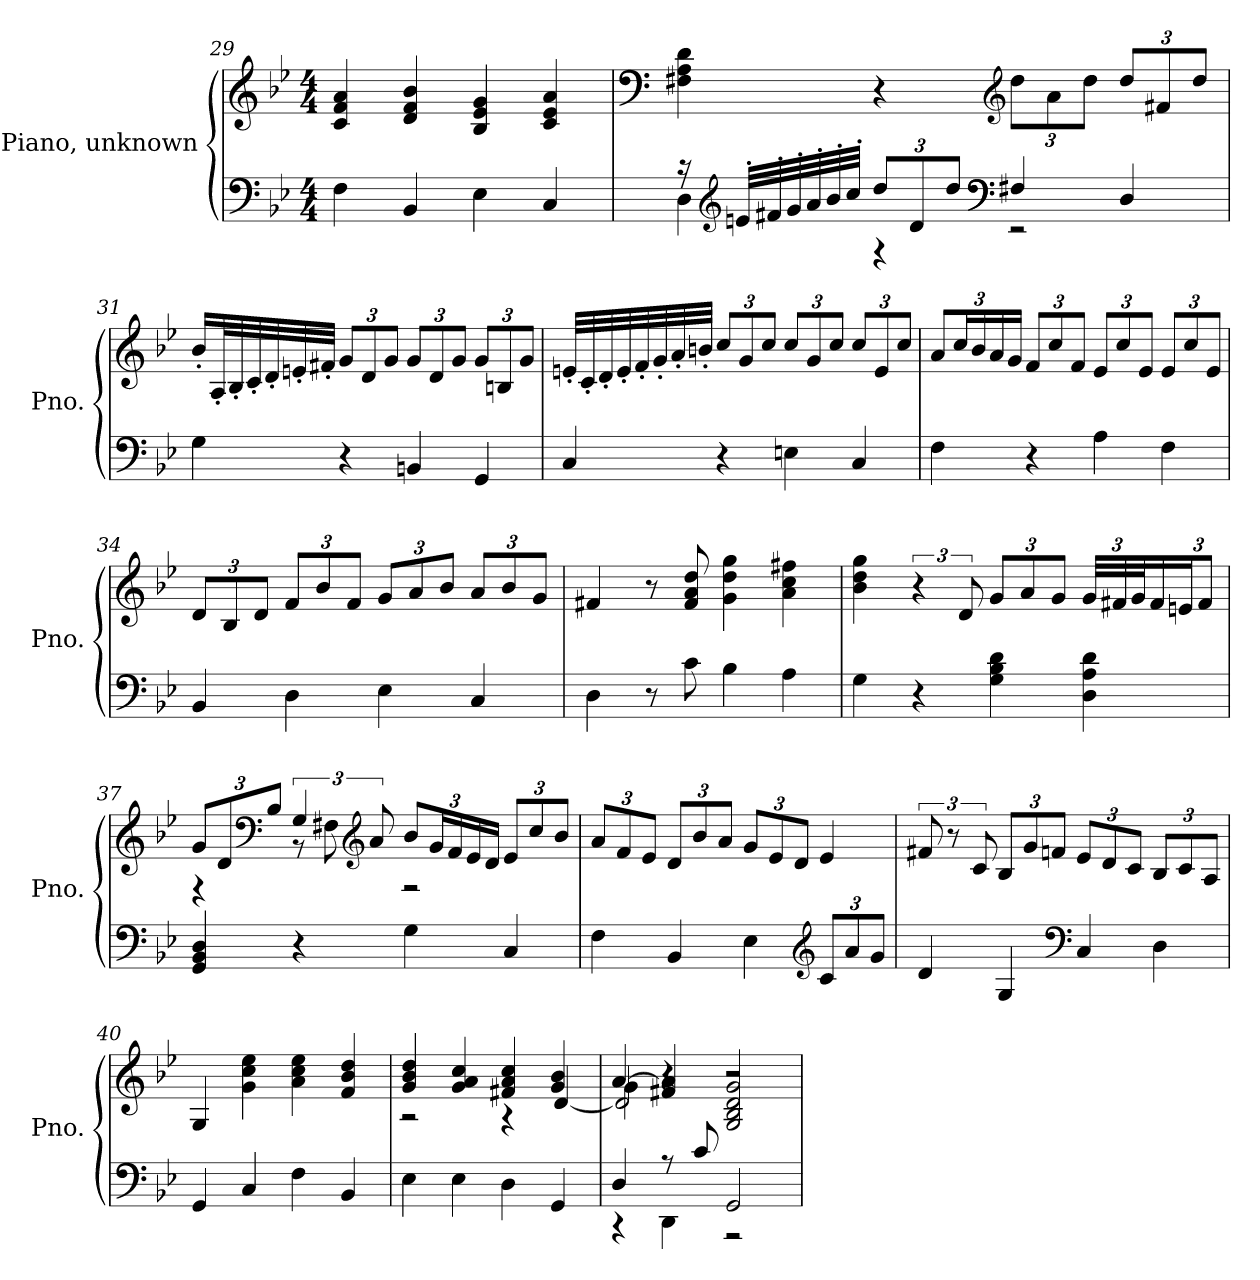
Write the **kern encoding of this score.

**kern	**kern
*part1	*part1
*staff2	*staff1
*I"Piano, unknown	*
*I'Pno.	*
*clefF4	*clefG2
*k[b-e-]	*k[b-e-]
*M4/4	*M4/4
=29	=29
4F\	4c/ 4f/ 4a/
4BB-/	4d/ 4f/ 4b-/
4E-\	4B-/ 4e-/ 4g/
4C/	4c/ 4e-/ 4a/
!!LO:LB:g=z
=30	=30
*	*clefF4
*^	*
16r	4D\	4F#X\ 4A\ 4d\
*clefG2	*	*
32en'/LLL	.	.
32f#X'/	.	.
32g'/	.	.
32a'/	.	.
32b-'/	.	.
32cc'/JJJ	.	.
*Xbrackettup	*	*
12dd/L	4r	4r
12d/	.	.
12dd/J	.	.
*clefF4	*	*clefG2
*	*	*Xbrackettup
4F#X/	2r	12dd\L
.	.	12a\
.	.	12dd\J
4D/	.	12dd/L
.	.	12f#X/
.	.	12dd/J
*v	*v	*
=31	=31
4G\	16b-'/LL
.	32A'/L
.	32B-'/
.	32c'/
.	32d'/
.	32en'/
.	32f#X'/JJJ
4r	12g/L
.	12d/
.	12g/J
4BBn/	12g/L
.	12d/
.	12g/J
4GG/	12g/L
.	12Bn/
.	12g/J
!!LO:PB:g=z
=32	=32
4C/	32en'/LLL
.	32c'/
.	32d'/
.	32e'/
.	32f'/
.	32g'/
.	32a'/
.	32bn'/JJJ
4r	12cc/L
.	12g/
.	12cc/J
4En\	12cc/L
.	12g/
.	12cc/J
4C/	12cc/L
.	12e/
.	12cc/J
=33	=33
4F\	12a/L
.	24cc/L
.	24b-/
.	24a/
.	24g/JJ
4r	12f/L
.	12cc/
.	12f/J
4A\	12e-/L
.	12cc/
.	12e-/J
4F\	12e-/L
.	12cc/
.	12e-/J
=34	=34
4BB-/	12d/L
.	12B-/
.	12d/J
4D\	12f/L
.	12b-/
.	12f/J
4E-\	12g/L
.	12a/
.	12b-/J
4C/	12a/L
.	12b-/
.	12g/J
!!LO:LB:g=z
=35	=35
4D\	4f#X/
8r	8r
8c\	8f#/ 8a/ 8dd/
4B-\	4g\ 4dd\ 4gg\
4A\	4a\ 4cc\ 4ff#X\
=36	=36
4G\	4b-\ 4dd\ 4gg\
*	*brackettup
4r	6r
.	12d/
*	*Xbrackettup
4G\ 4B-\ 4d\	12g/L
.	12a/
.	12g/J
4D\ 4A\ 4d\	48g/LLL
.	48f#X/
.	48g/J
.	16f#/
.	24en/J
.	12f#/J
=37	=37
*	*^
4GG/ 4BB-/ 4D/	12g/L	4r
.	12d/	.
*	*clefF4	*
.	12B-/J	.
*	*brackettup	*
4r	6G/	8r
.	.	8F#X\
*	*clefG2	*
.	12a/	.
*	*Xbrackettup	*
4G\	12b-/L	2r
.	24g/L	.
.	24f/	.
.	24e-/	.
.	24d/JJ	.
4C/	12e-/L	.
.	12cc/	.
.	12b-/J	.
*	*v	*v
!!LO:LB:g=z
=38	=38
4F\	12a/L
.	12f/
.	12e-/J
4BB-/	12d/L
.	12b-/
.	12a/J
4E-\	12g/L
.	12e-/
.	12d/J
*clefG2	*
12c/L	4e-/
12a/	.
12g/J	.
=39	=39
*	*brackettup
4d/	12f#X/
.	12r
.	12c/
*	*Xbrackettup
4G/	12B-/L
.	12g/
.	12fn/J
*clefF4	*
4C/	12e-/L
.	12d/
.	12c/J
4D\	12B-/L
.	12c/
.	12A/J
=40	=40
4GG/	4G/
4C/	4g\ 4cc\ 4ee-\
4F\	4a\ 4cc\ 4ee-\
4BB-/	4f/ 4b-/ 4dd/
=41	=41
*	*^
4E-\	4g/ 4b-/ 4dd/	2r
4E-\	4g/ 4a/ 4cc/	.
4D\	4f#X/ 4a/ 4cc/	4r
4GG/	4g/ 4b-/	[4d/
!!LO:LB:g=z
=42	=42	=42
*^	*	*^
4D/	4r	[4a/	4g\	2d/]
8r	4DD\	4f#X/ 4a/]	4r	.
8c/	.	.	.	.
2GG/	2r	2G/ 2B-/ 2d/ 2g/	2r	2r
*v	*v	*	*	*
*	*v	*v	*v
=	=
*-	*-
